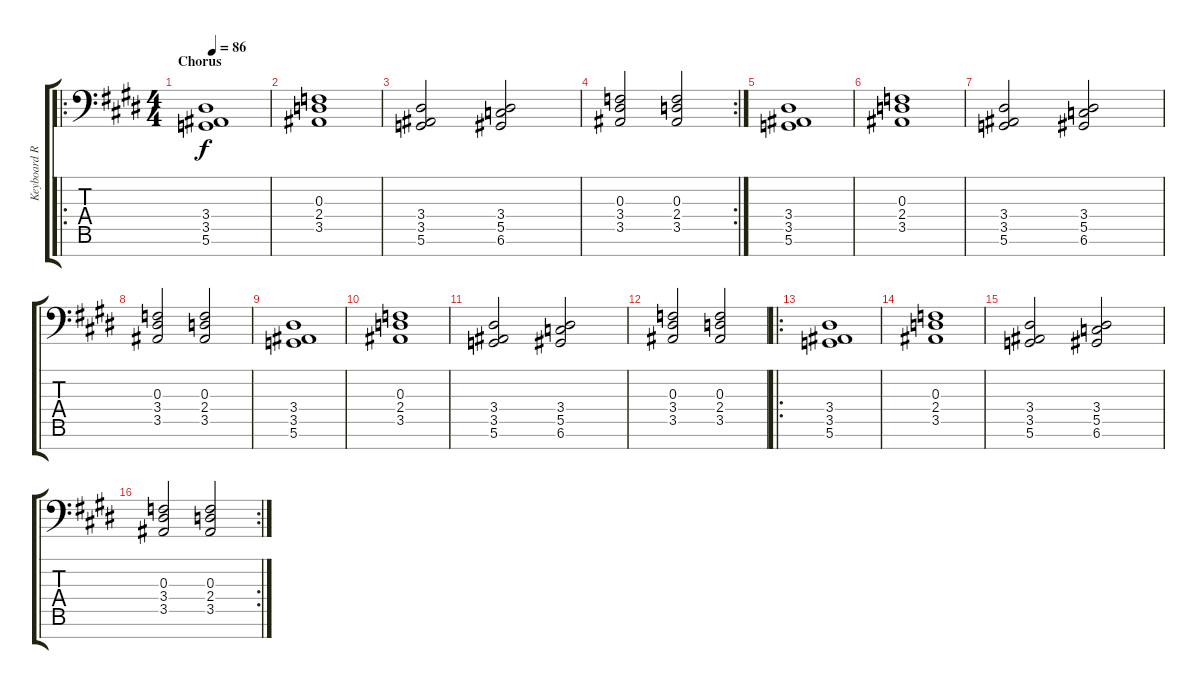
\track ("Keyboard RH" "Keyboard R") {instrument synthstrings1}
\staff {score tabs}
\tuning (D4 A3 F3 C3 G2 D2 Bb1) {hide}
\ro
\ts (4 4)
\section ("" "Chorus")
\tempo 86
\clef f4
\ks e
(3.4 3.5 5.6).1{dy f} |
(0.3 2.4 3.5).1 |
(3.4 3.5 5.6).2 (3.4 5.5 6.6).2 |
\rc 2
(0.3 3.4 3.5).2 (0.3 2.4 3.5).2 |
(3.4 3.5 5.6).1 |
(0.3 2.4 3.5).1 |
(3.4 3.5 5.6).2 (3.4 5.5 6.6).2 |
(0.3 3.4 3.5).2 (0.3 2.4 3.5).2 |
(3.4 3.5 5.6).1 |
(0.3 2.4 3.5).1 |
(3.4 3.5 5.6).2 (3.4 5.5 6.6).2 |
(0.3 3.4 3.5).2 (0.3 2.4 3.5).2 |
\ro
(3.4 3.5 5.6).1 |
(0.3 2.4 3.5).1 |
(3.4 3.5 5.6).2 (3.4 5.5 6.6).2 |
\rc 2
(0.3 3.4 3.5).2 (0.3 2.4 3.5).2
